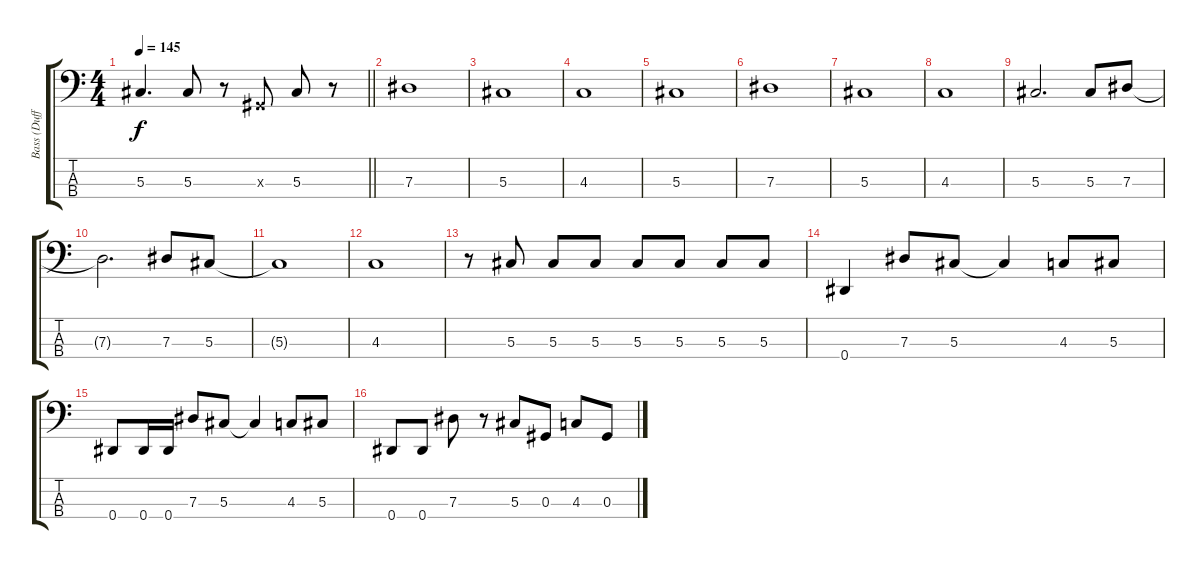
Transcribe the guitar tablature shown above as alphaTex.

\track ("Bass (Duff)" "Bass (Duff") {instrument electricbasspick}
\staff {score tabs}
\tuning (Gb2 Db2 Ab1 Eb1) {hide}
\ts (4 4)
\tempo 145
\clef f4
\barLineRight lightlight
\ks c
5.3.4{d dy f} 5.3.8 r.8 0.3{x}.8 5.3.8 r.8 |
7.3.1 |
5.3.1 |
4.3.1 |
5.3.1 |
7.3.1 |
5.3.1 |
4.3.1 |
5.3.2{d} 5.3.8 7.3.8 |
7.3{t}.2{d} 7.3.8 5.3.8 |
5.3{t}.1 |
4.3.1 |
r.8 5.3.8 5.3.8 5.3.8 5.3.8 5.3.8 5.3.8 5.3.8 |
0.4.4 7.3.8 5.3.8 5.3{t}.4 4.3.8 5.3.8 |
0.4.8 0.4.16 0.4.16 7.3.8 5.3.8 5.3{t}.4 4.3.8 5.3.8 |
0.4.8 0.4.8 7.3.8 r.8 5.3.8 0.3.8 4.3.8 0.3.8
